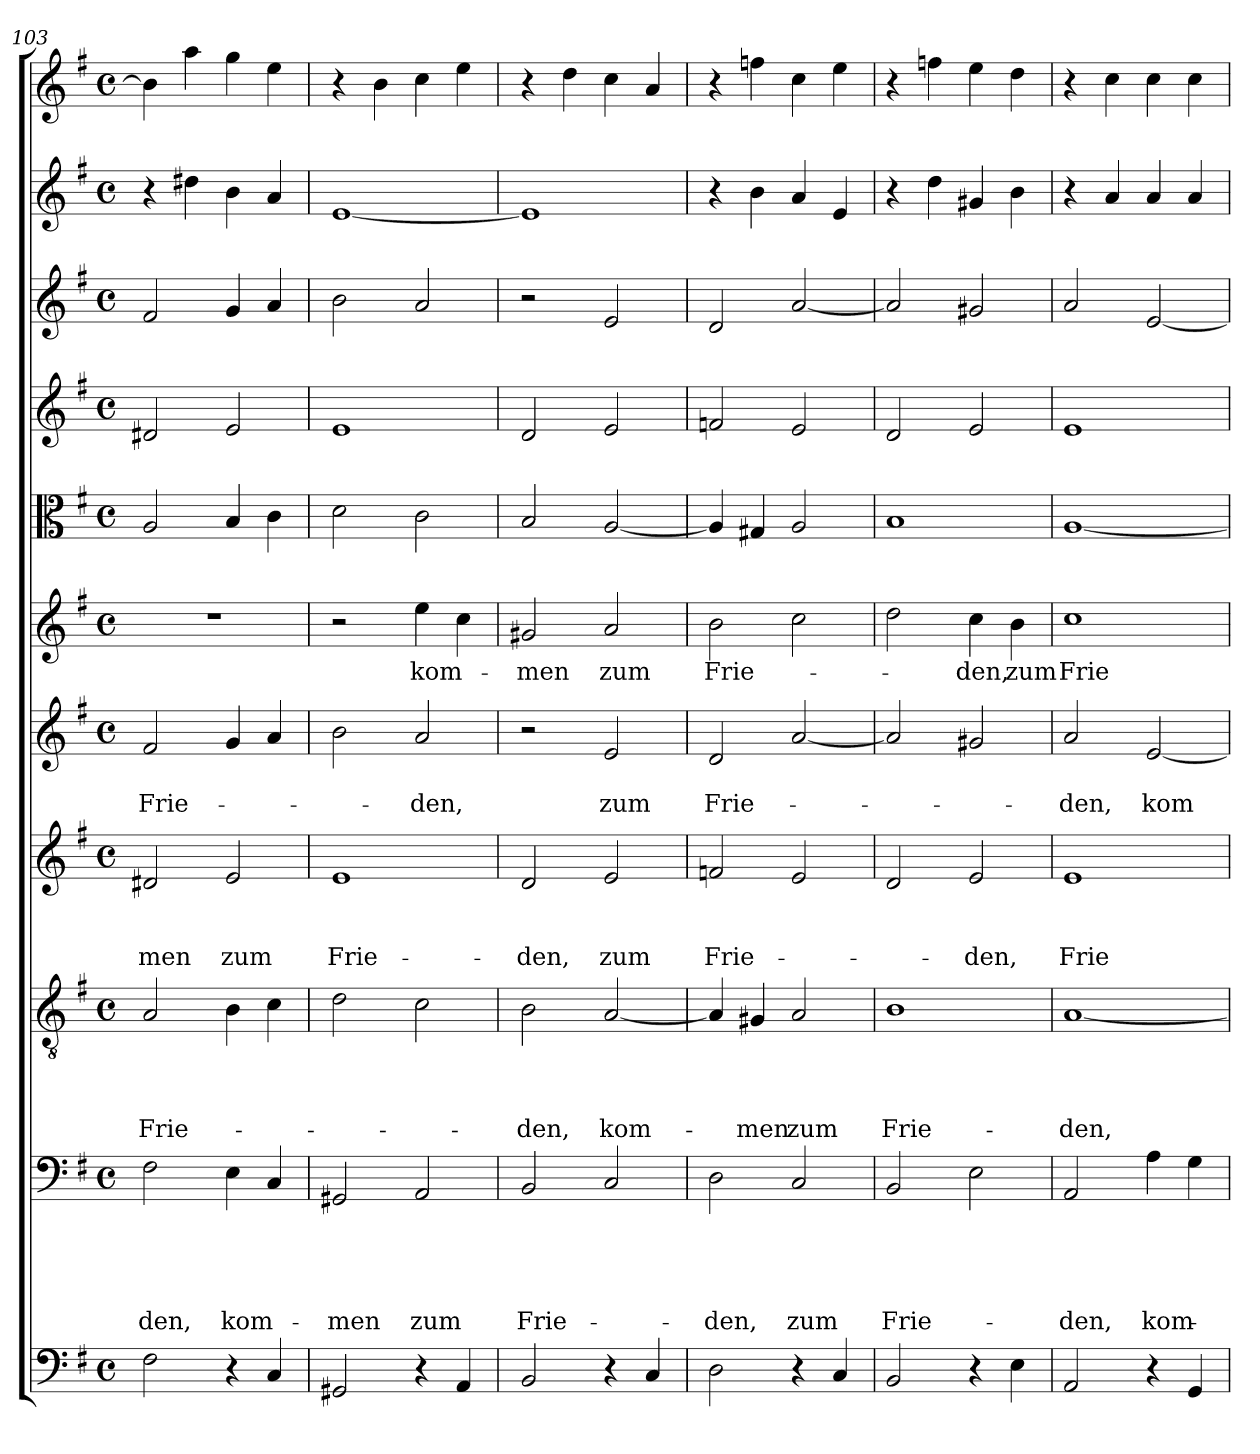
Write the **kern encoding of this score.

**kern	**kern	**text	**text	**text	**text	**text	**kern	**text	**text	**text	**text	**kern	**text	**text	**text	**kern	**text	**text	**kern	**text	**kern	**kern	**kern	**kern	**kern
*part11	*part10	*part10	*part10	*part10	*part10	*part10	*part9	*part9	*part9	*part9	*part9	*part8	*part8	*part8	*part8	*part7	*part7	*part7	*part6	*part6	*part5	*part4	*part3	*part2	*part1
*staff11	*staff10	*staff10	*staff10	*staff10	*staff10	*staff10	*staff9	*staff9	*staff9	*staff9	*staff9	*staff8	*staff8	*staff8	*staff8	*staff7	*staff7	*staff7	*staff6	*staff6	*staff5	*staff4	*staff3	*staff2	*staff1
*clefF4	*clefF4	*	*	*	*	*	*clefGv2	*	*	*	*	*clefG2	*	*	*	*clefG2	*	*	*clefG2	*	*clefC3	*clefG2	*clefG2	*clefG2	*clefG2
*k[f#]	*k[f#]	*	*	*	*	*	*k[f#]	*	*	*	*	*k[f#]	*	*	*	*k[f#]	*	*	*k[f#]	*	*k[f#]	*k[f#]	*k[f#]	*k[f#]	*k[f#]
*e:	*e:	*	*	*	*	*	*e:	*	*	*	*	*e:	*	*	*	*e:	*	*	*e:	*	*e:	*e:	*e:	*e:	*e:
*M4/4	*M4/4	*	*	*	*	*	*M4/4	*	*	*	*	*M4/4	*	*	*	*M4/4	*	*	*M4/4	*	*M4/4	*M4/4	*M4/4	*M4/4	*M4/4
*met(c)	*met(c)	*	*	*	*	*	*met(c)	*	*	*	*	*met(c)	*	*	*	*met(c)	*	*	*met(c)	*	*met(c)	*met(c)	*met(c)	*met(c)	*met(c)
=103	=103	=103	=103	=103	=103	=103	=103	=103	=103	=103	=103	=103	=103	=103	=103	=103	=103	=103	=103	=103	=103	=103	=103	=103	=103
!	!	!	!	!	!	!LO:LY:b	!	!	!	!	!LO:LY:b	!	!	!	!LO:LY:b	!	!	!LO:LY:b	!	!	!	!	!	!	!
2F#\	2F#\	.	.	.	.	-den,	2A/	.	.	.	Frie-	2d#X/	.	.	-men	2f#/	.	Frie-	1r	.	2A/	2d#X/	2f#/	4r	4b\]
.	.	.	.	.	.	.	.	.	.	.	.	.	.	.	.	.	.	.	.	.	.	.	.	4dd#X\	4aa\
!	!	!	!	!	!	!LO:LY:b	!	!	!	!	!	!	!	!	!LO:LY:b	!	!	!	!	!	!	!	!	!	!
4r	4E\	.	.	.	.	kom-	4B\	.	.	.	.	2e/	.	.	zum	4g/	.	.	.	.	4B/	2e/	4g/	4b\	4gg\
4C/	4C/	.	.	.	.	.	4c\	.	.	.	.	.	.	.	.	4a/	.	.	.	.	4c\	.	4a/	4a/	4ee\
=104	=104	=104	=104	=104	=104	=104	=104	=104	=104	=104	=104	=104	=104	=104	=104	=104	=104	=104	=104	=104	=104	=104	=104	=104	=104
!	!	!	!	!	!	!LO:LY:b	!	!	!	!	!	!	!	!	!LO:LY:b	!	!	!	!	!	!	!	!	!	!
2GG#X/	2GG#X/	.	.	.	.	-men	2d\	.	.	.	.	1e	.	.	Frie-	2b\	.	.	2r	.	2d\	1e	2b\	[1e	4r
.	.	.	.	.	.	.	.	.	.	.	.	.	.	.	.	.	.	.	.	.	.	.	.	.	4b\
!	!	!	!	!	!	!LO:LY:b	!	!	!	!	!	!	!	!	!	!	!	!LO:LY:b	!	!LO:LY:b	!	!	!	!	!
4r	2AA/	.	.	.	.	zum	2c\	.	.	.	.	.	.	.	.	2a/	.	-den,	4ee\	kom-	2c\	.	2a/	.	4cc\
4AA/	.	.	.	.	.	.	.	.	.	.	.	.	.	.	.	.	.	.	4cc\	.	.	.	.	.	4ee\
!!LO:PB:g=z
=105	=105	=105	=105	=105	=105	=105	=105	=105	=105	=105	=105	=105	=105	=105	=105	=105	=105	=105	=105	=105	=105	=105	=105	=105	=105
!	!	!	!	!	!	!LO:LY:b	!	!	!	!	!LO:LY:b	!	!	!	!LO:LY:b	!	!	!	!	!LO:LY:b	!	!	!	!	!
2BB/	2BB/	.	.	.	.	Frie-	2B\	.	.	.	-den,	2d/	.	.	-den,	2r	.	.	2g#X/	-men	2B/	2d/	2r	1e]	4r
.	.	.	.	.	.	.	.	.	.	.	.	.	.	.	.	.	.	.	.	.	.	.	.	.	4dd\
!	!	!	!	!	!	!	!	!	!	!	!LO:LY:b	!	!	!	!LO:LY:b	!	!	!LO:LY:b	!	!LO:LY:b	!	!	!	!	!
4r	2C/	.	.	.	.	.	[2A/	.	.	.	kom-	2e/	.	.	zum	2e/	.	zum	2a/	zum	[2A/	2e/	2e/	.	4cc\
4C/	.	.	.	.	.	.	.	.	.	.	.	.	.	.	.	.	.	.	.	.	.	.	.	.	4a/
=106	=106	=106	=106	=106	=106	=106	=106	=106	=106	=106	=106	=106	=106	=106	=106	=106	=106	=106	=106	=106	=106	=106	=106	=106	=106
!	!	!	!	!	!	!LO:LY:b	!	!	!	!	!	!	!	!	!LO:LY:b	!	!	!LO:LY:b	!	!LO:LY:b	!	!	!	!	!
2D\	2D\	.	.	.	.	-den,	4A/]	.	.	.	.	2fn/	.	.	Frie-	2d/	.	Frie-	2b\	Frie-	4A/]	2fn/	2d/	4r	4r
!	!	!	!	!	!	!	!	!	!	!	!LO:LY:b	!	!	!	!	!	!	!	!	!	!	!	!	!	!
.	.	.	.	.	.	.	4G#X/	.	.	.	-men	.	.	.	.	.	.	.	.	.	4G#X/	.	.	4b\	4ffn\
!	!	!	!	!	!	!LO:LY:b	!	!	!	!	!LO:LY:b	!	!	!	!	!	!	!	!	!	!	!	!	!	!
4r	2C/	.	.	.	.	zum	2A/	.	.	.	zum	2e/	.	.	.	[2a/	.	.	2cc\	.	2A/	2e/	[2a/	4a/	4cc\
4C/	.	.	.	.	.	.	.	.	.	.	.	.	.	.	.	.	.	.	.	.	.	.	.	4e/	4ee\
=107	=107	=107	=107	=107	=107	=107	=107	=107	=107	=107	=107	=107	=107	=107	=107	=107	=107	=107	=107	=107	=107	=107	=107	=107	=107
!	!	!	!	!	!	!LO:LY:b	!	!	!	!	!LO:LY:b	!	!	!	!	!	!	!	!	!	!	!	!	!	!
2BB/	2BB/	.	.	.	.	Frie-	1B	.	.	.	Frie-	2d/	.	.	.	2a/]	.	.	2dd\	.	1B	2d/	2a/]	4r	4r
.	.	.	.	.	.	.	.	.	.	.	.	.	.	.	.	.	.	.	.	.	.	.	.	4dd\	4ffn\
!	!	!	!	!	!	!	!	!	!	!	!	!	!	!	!LO:LY:b	!	!	!	!	!LO:LY:b	!	!	!	!	!
4r	2E\	.	.	.	.	.	.	.	.	.	.	2e/	.	.	-den,	2g#X/	.	.	4cc\	-den,	.	2e/	2g#X/	4g#X/	4ee\
!	!	!	!	!	!	!	!	!	!	!	!	!	!	!	!	!	!	!	!	!LO:LY:b	!	!	!	!	!
4E\	.	.	.	.	.	.	.	.	.	.	.	.	.	.	.	.	.	.	4b\	zum	.	.	.	4b\	4dd\
=108	=108	=108	=108	=108	=108	=108	=108	=108	=108	=108	=108	=108	=108	=108	=108	=108	=108	=108	=108	=108	=108	=108	=108	=108	=108
!	!	!	!	!	!	!LO:LY:b	!	!	!	!	!LO:LY:b	!	!	!	!LO:LY:b	!	!	!LO:LY:b	!	!LO:LY:b	!	!	!	!	!
2AA/	2AA/	.	.	.	.	-den,	[1A	.	.	.	-den,	1e	.	.	Frie-	2a/	.	-den,	1cc	Frie-	[1A	1e	2a/	4r	4r
.	.	.	.	.	.	.	.	.	.	.	.	.	.	.	.	.	.	.	.	.	.	.	.	4a/	4cc\
!	!	!	!	!	!	!LO:LY:b	!	!	!	!	!	!	!	!	!	!	!	!LO:LY:b	!	!	!	!	!	!	!
4r	4A\	.	.	.	.	kom-	.	.	.	.	.	.	.	.	.	[2e/	.	kom-	.	.	.	.	[2e/	4a/	4cc\
4GG/	4G\	.	.	.	.	.	.	.	.	.	.	.	.	.	.	.	.	.	.	.	.	.	.	4a/	4cc\
=	=	=	=	=	=	=	=	=	=	=	=	=	=	=	=	=	=	=	=	=	=	=	=	=	=
*-	*-	*-	*-	*-	*-	*-	*-	*-	*-	*-	*-	*-	*-	*-	*-	*-	*-	*-	*-	*-	*-	*-	*-	*-	*-
